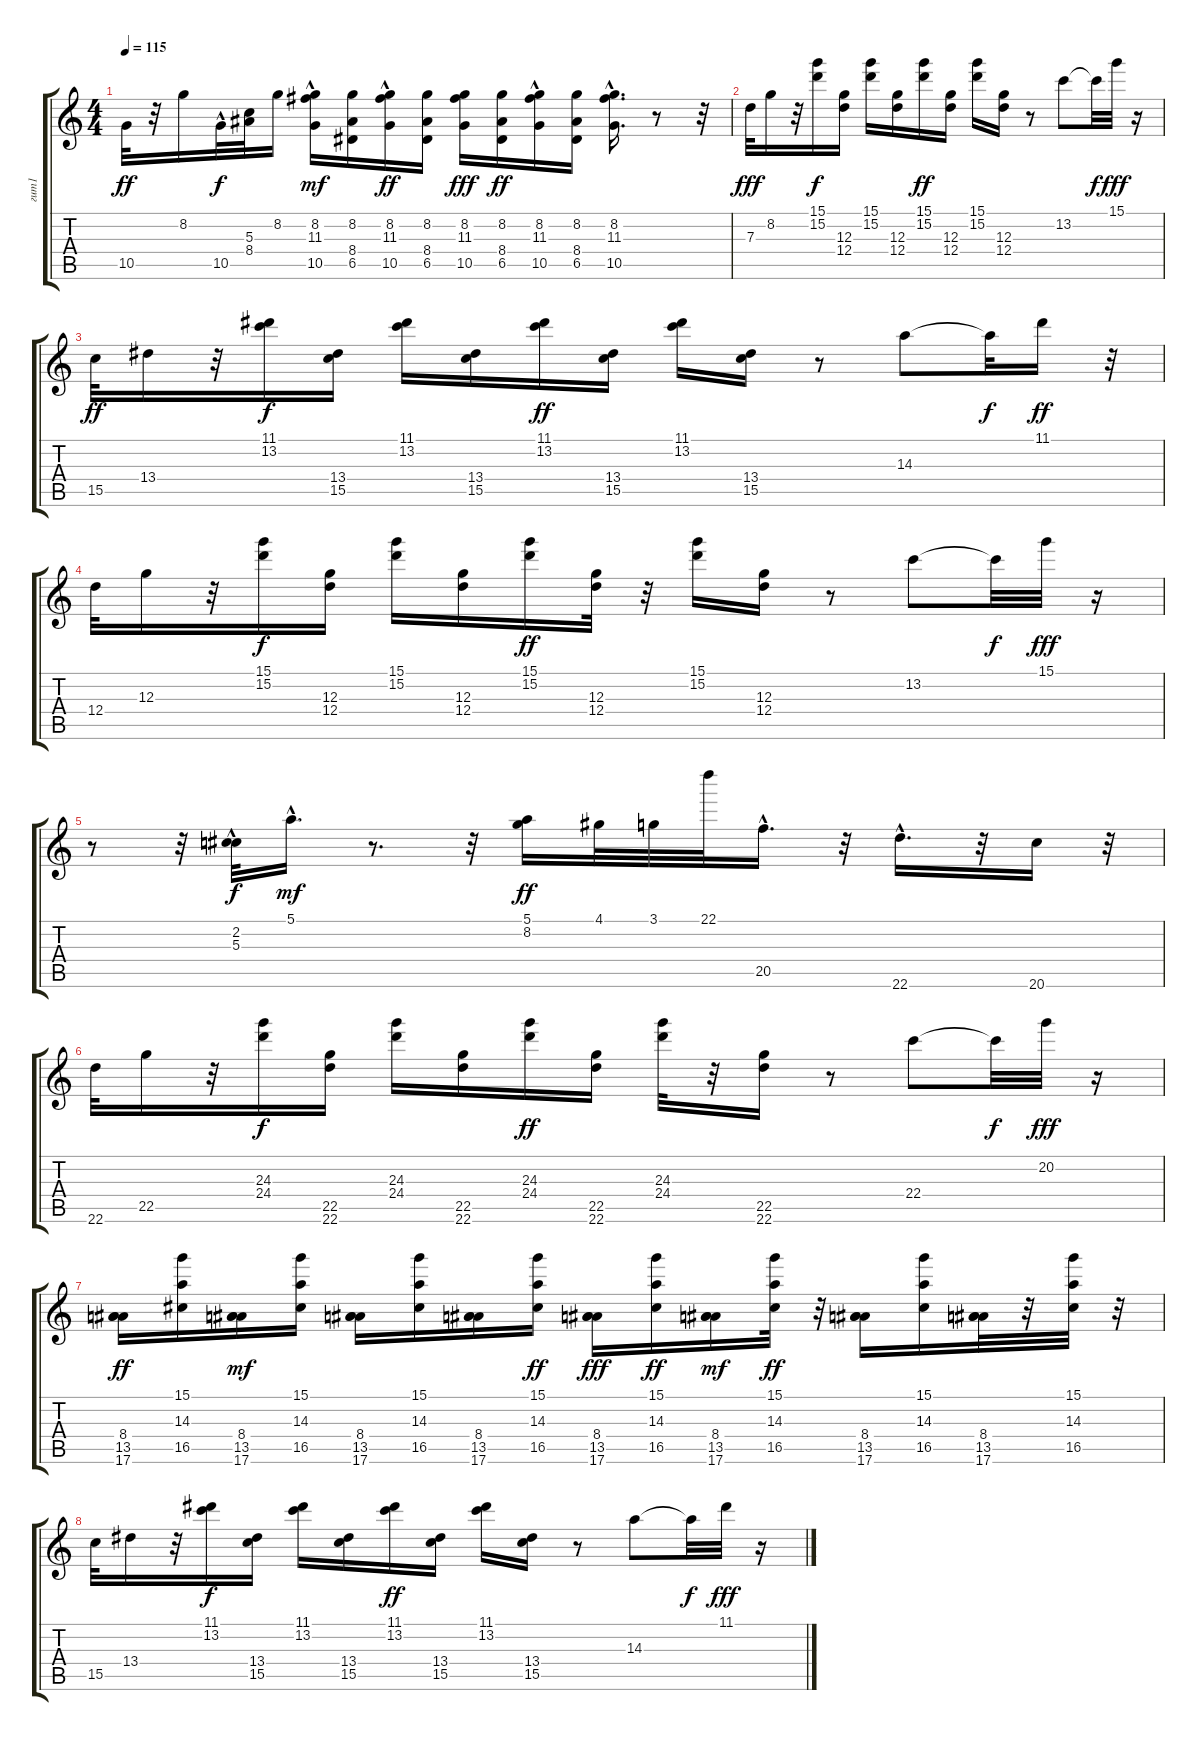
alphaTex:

\track ("гит1" "гит1") {instrument acousticguitarsteel}
\staff {score tabs}
\tuning (E4 B3 G3 D3 A2 E2) {hide}
\ts (4 4)
\tempo 115
\clef g2
\ks c
10.5.32{dy ff} r.32 8.2.16 10.5{hac}.32{dy f} (5.3 8.4).32 8.2.16 (8.2 11.3 10.5{hac}).16{dy mf balance 16} (8.2 8.4 6.5).16 (8.2 11.3 10.5{hac}).16{dy ff} (8.2 8.4 6.5).16 (8.2 11.3 10.5).16{dy fff balance 8} (8.2 8.4 6.5).16{dy ff} (8.2 11.3 10.5{hac}).16 (8.2 8.4 6.5).16 (8.2 11.3 10.5{hac}).16{d} r.8 r.32 |
7.3.32{dy fff} 8.2.16 r.32 (15.1 15.2).16{dy f} (12.3 12.4).16 (15.1 15.2).16 (12.3 12.4).16 (15.1 15.2).16{dy ff} (12.3 12.4).16 (15.1 15.2).16 (12.3 12.4).16 r.8 13.2.8 13.2{t}.32{dy f} 15.1.32{dy fff} r.16 |
15.5.32{dy ff} 13.4.16 r.32 (11.1 13.2).16{dy f} (13.4 15.5).16 (11.1 13.2).16 (13.4 15.5).16 (11.1 13.2).16{dy ff} (13.4 15.5).16 (11.1 13.2).16 (13.4 15.5).16 r.8 14.3.8 14.3{t}.32{dy f} 11.1.16{dy ff} r.32 |
12.4.32 12.3.16 r.32 (15.1 15.2).16{dy f} (12.3 12.4).16 (15.1 15.2).16 (12.3 12.4).16 (15.1 15.2).16{dy ff} (12.3 12.4).32 r.32 (15.1 15.2).16 (12.3 12.4).16 r.8 13.2.8 13.2{t}.32{dy f} 15.1.32{dy fff} r.16 |
r.8 r.32 (2.2{hac} 5.3{hac}).32{dy f} 5.1{hac}.16{d dy mf} r.8{d} r.32 (5.1 8.2).16{dy ff} 4.1.32 3.1.32 22.1.32 20.5{hac}.16{d} r.32 22.6{hac}.16{d} r.32 20.6.16 r.32 |
22.6.32 22.5.16 r.32 (24.3 24.4).16{dy f} (22.5 22.6).16 (24.3 24.4).16 (22.5 22.6).16 (24.3 24.4).16{dy ff} (22.5 22.6).16 (24.3 24.4).32 r.32 (22.5 22.6).16 r.8 22.4.8 22.4{t}.32{dy f} 20.2.32{dy fff} r.16 |
(8.4 13.5 17.6).16{dy ff} (15.1 14.3 16.5).16 (8.4 13.5 17.6).16{dy mf} (15.1 14.3 16.5).16 (8.4 13.5 17.6).16 (15.1 14.3 16.5).16 (8.4 13.5 17.6).16 (15.1 14.3 16.5).16{dy ff} (8.4 13.5 17.6).16{dy fff} (15.1 14.3 16.5).16{dy ff} (8.4 13.5 17.6).16{dy mf} (15.1 14.3 16.5).32{dy ff} r.32 (8.4 13.5 17.6).16 (15.1 14.3 16.5).16 (8.4 13.5 17.6).32 r.32 (15.1 14.3 16.5).32 r.32 |
15.5.32 13.4.16 r.32 (11.1 13.2).16{dy f} (13.4 15.5).16 (11.1 13.2).16 (13.4 15.5).16 (11.1 13.2).16{dy ff} (13.4 15.5).16 (11.1 13.2).16 (13.4 15.5).16 r.8 14.3.8 14.3{t}.32{dy f} 11.1.32{dy fff} r.16
